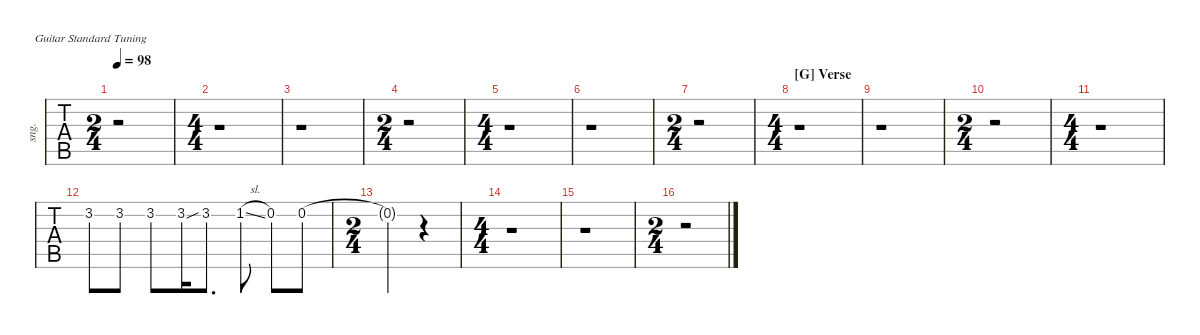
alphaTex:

\defaultSystemsLayout 4
\hideDynamics
\bracketExtendMode nobrackets
\track ("V. Harmony" "sng.") {instrument voiceoohs}
\staff {tabs}
\tuning (E4 B3 G3 D3 A2 E2)
\ts (2 4)
\beaming (8 2 2)
\tempo 98
\clef g2
\ks eminor
r.2{dy mf} |
\ts (4 4)
\beaming (8 2 2 2 2)
r.1 |
r.1 |
\ts (2 4)
\beaming (8 2 2)
r.2 |
\ts (4 4)
\beaming (8 2 2 2 2)
r.1 |
r.1 |
\ts (2 4)
\beaming (8 2 2)
r.2 |
\ts (4 4)
\beaming (8 2 2 2 2)
\section ("G" "Verse")
r.1 |
r.1 |
\ts (2 4)
\beaming (8 2 2)
r.2 |
\ts (4 4)
\beaming (8 2 2 2 2)
r.1 |
3.2{acc forcenatural}.8 3.2{acc forcenatural}.8 3.2{acc forcenatural}.8 3.2{acc forcenatural}.16 3.2{sib acc forcenatural}.8{d} 1.2{sl acc forcenatural}.8 0.2{acc forcenatural}.8 0.2{acc forcenatural}.8 |
\ts (2 4)
\beaming (8 2 2)
0.2{t acc forcenatural}.4 r.4 |
\ts (4 4)
\beaming (8 2 2 2 2)
r.1 |
r.1 |
\ts (2 4)
\beaming (8 2 2)
r.2
